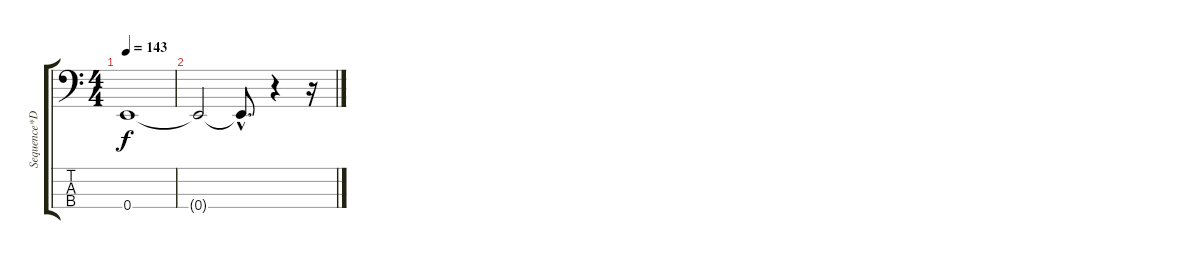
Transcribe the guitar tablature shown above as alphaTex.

\track ("Sequence*Demixed 02" "Sequence*D") {instrument fretlessbass}
\staff {score tabs}
\tuning (G2 D2 A1 E1) {hide}
\ts (4 4)
\tempo 143
\clef f4
\ks c
0.4{t}.1{dy f} |
0.4{t}.2 0.4{hac t}.8{d} r.4 r.16
